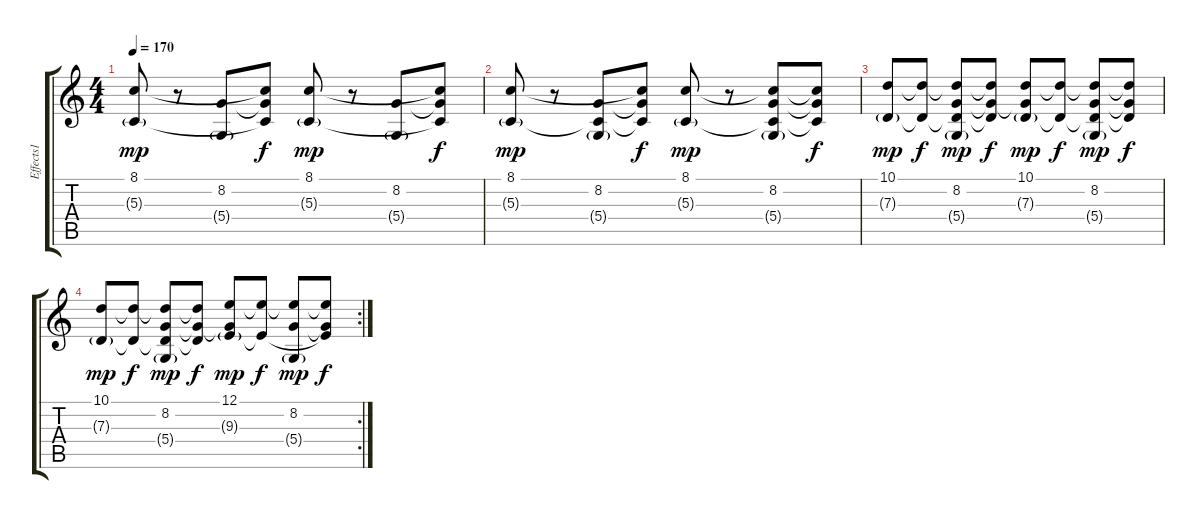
\track ("Effects1" "Effects1") {instrument electricpiano2}
\staff {score tabs}
\tuning (E4 B3 G3 D3 A2 E2) {hide}
\ts (4 4)
\tempo 170
\clef g2
\ks c
(8.1 5.3{g}).8{dy mp} r.8 (8.2 5.4{g}).8 (8.1{t} 8.2{t} 5.3{t}).8{dy f} (8.1 5.3{g}).8{dy mp} r.8 (8.2 5.4{g}).8 (8.1{t} 8.2{t} 5.3{t}).8{dy f} |
(8.1 5.3{g}).8{dy mp} r.8 (8.2 5.3{t} 5.4{g}).8 (8.1{t} 8.2{t} 5.3{t}).8{dy f} (8.1 5.3{g}).8{dy mp} r.8 (8.1{t} 8.2 5.3{t} 5.4{g}).8 (8.1{t} 8.2{t} 5.3{t}).8{dy f} |
(10.1 7.3{g}).8{dy mp} (10.1{t} 7.3{t}).8{dy f} (10.1{t} 8.2 7.3{t} 5.4{g}).8{dy mp} (10.1{t} 8.2{t} 7.3{t}).8{dy f} (10.1 8.2{t} 7.3{g}).8{dy mp} (10.1{t} 7.3{t}).8{dy f} (10.1{t} 8.2 7.3{t} 5.4{g}).8{dy mp} (10.1{t} 8.2{t} 7.3{t}).8{dy f} |
\rc 2
(10.1 7.3{g}).8{dy mp} (10.1{t} 7.3{t}).8{dy f} (10.1{t} 8.2 7.3{t} 5.4{g}).8{dy mp} (10.1{t} 8.2{t} 7.3{t}).8{dy f} (12.1 8.2{t} 9.3{g}).8{dy mp} (12.1{t} 9.3{t}).8{dy f} (12.1{t} 8.2 5.4{g}).8{dy mp} (12.1{t} 8.2{t} 9.3{t}).8{dy f}
